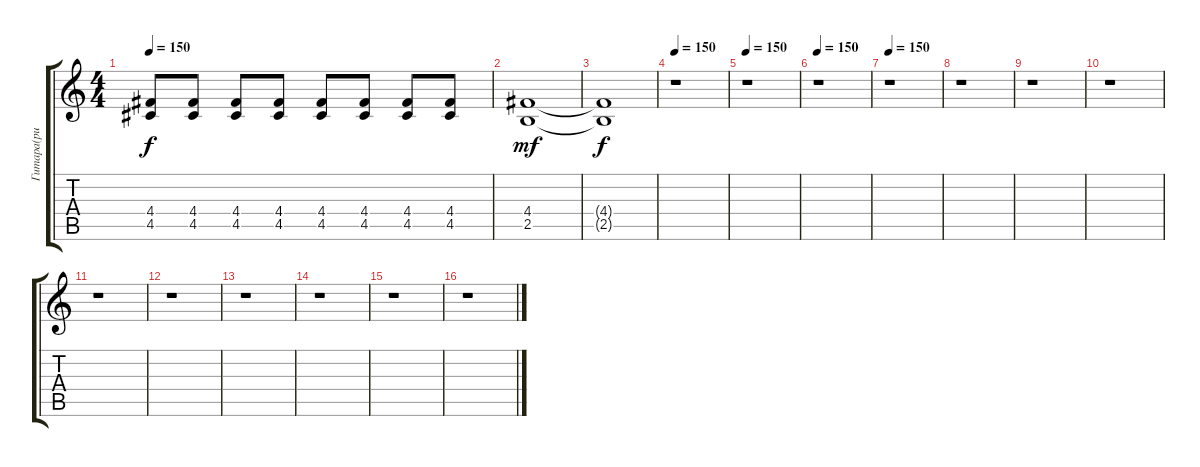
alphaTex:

\track (" Гитара(ритм) " " Гитара(ри") {instrument overdrivenguitar}
\staff {score tabs}
\tuning (E4 B3 G3 D3 A2 E2) {hide}
\ts (4 4)
\tempo 150
\clef g2
\ks c
(4.4 4.5).8{dy f} (4.4 4.5).8 (4.4 4.5).8 (4.4 4.5).8 (4.4 4.5).8 (4.4 4.5).8 (4.4 4.5).8 (4.4 4.5).8 |
(4.4 2.5).1{dy mf} |
(4.4{t} 2.5{t}).1{dy f} |
\tempo 150
r.1 |
\tempo 150
r.1 |
\tempo 150
r.1 |
\tempo 150
r.1 |
r.1 |
r.1 |
r.1 |
r.1 |
r.1 |
r.1 |
r.1 |
r.1 |
r.1
